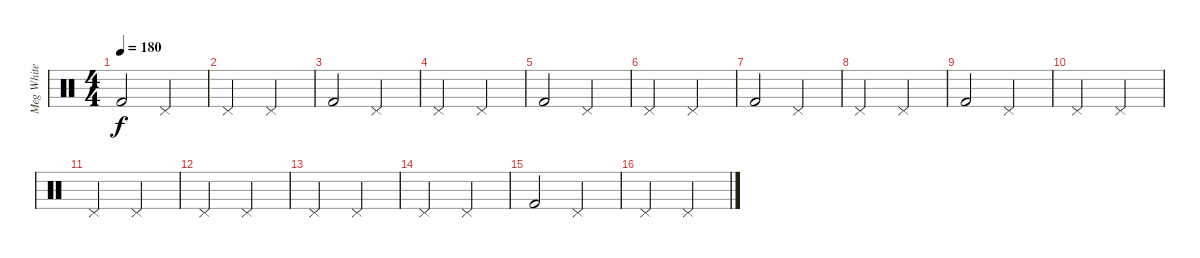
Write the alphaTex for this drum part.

\track ("Meg White" "Meg White") {instrument percussion}
\staff {score}
\articulation defaults
\ts (4 4)
\tempo 180
\clef neutral
\ks c "Kick (hit) 2".2{dy f} "Pedal Hi-Hat (hit)".2
|
"Pedal Hi-Hat (hit)".2 "Pedal Hi-Hat (hit)".2 |
"Kick (hit) 2".2 "Pedal Hi-Hat (hit)".2 |
"Pedal Hi-Hat (hit)".2 "Pedal Hi-Hat (hit)".2 |
"Kick (hit) 2".2 "Pedal Hi-Hat (hit)".2 |
"Pedal Hi-Hat (hit)".2 "Pedal Hi-Hat (hit)".2 |
"Kick (hit) 2".2 "Pedal Hi-Hat (hit)".2 |
"Pedal Hi-Hat (hit)".2 "Pedal Hi-Hat (hit)".2 |
"Kick (hit) 2".2 "Pedal Hi-Hat (hit)".2 |
"Pedal Hi-Hat (hit)".2 "Pedal Hi-Hat (hit)".2 |
"Pedal Hi-Hat (hit)".2 "Pedal Hi-Hat (hit)".2 |
"Pedal Hi-Hat (hit)".2 "Pedal Hi-Hat (hit)".2 |
"Pedal Hi-Hat (hit)".2 "Pedal Hi-Hat (hit)".2 |
"Pedal Hi-Hat (hit)".2 "Pedal Hi-Hat (hit)".2 |
"Kick (hit) 2".2 "Pedal Hi-Hat (hit)".2 |
"Pedal Hi-Hat (hit)".2 "Pedal Hi-Hat (hit)".2
